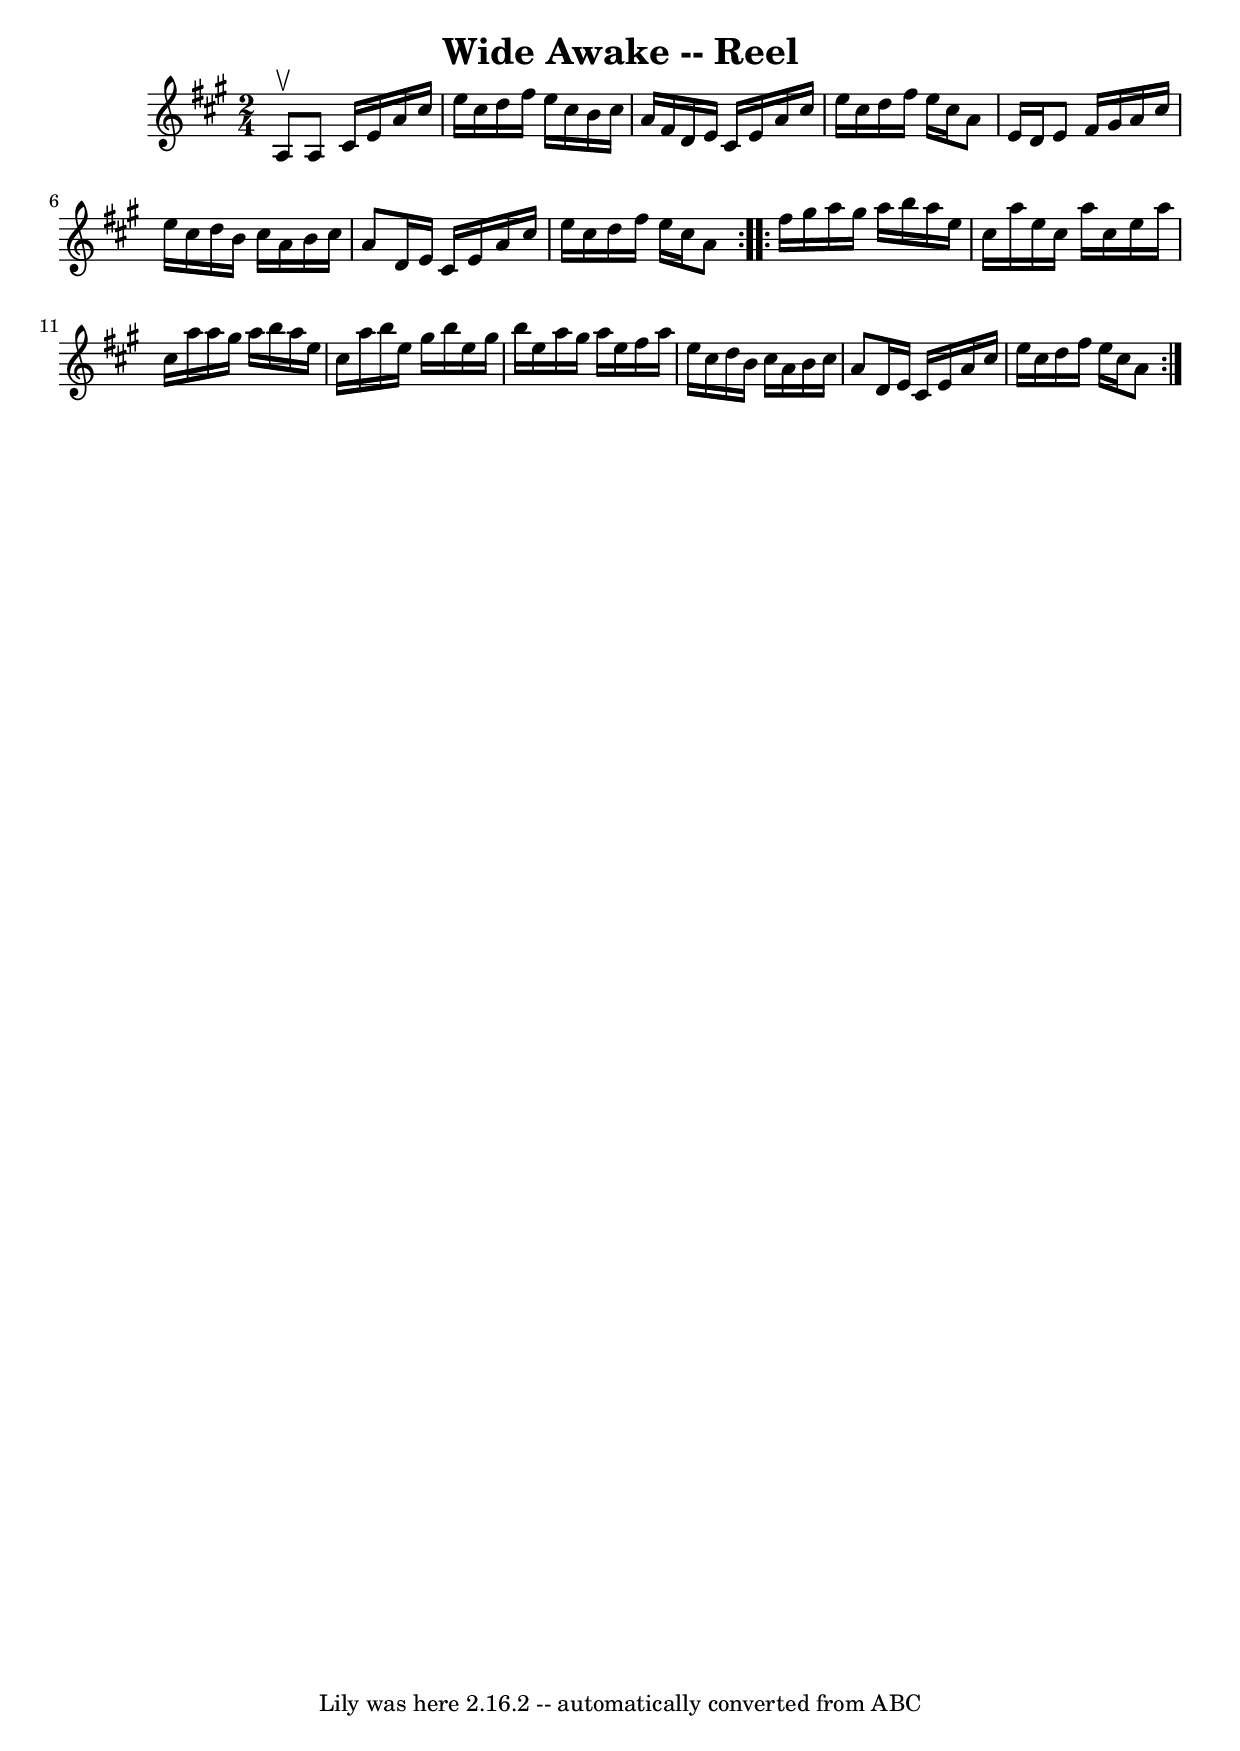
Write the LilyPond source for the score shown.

\version "2.16.2"
\include "Mammoth.ily"
\header {
  %% book = "Ryan's Mammoth Collection"
  crossRefNumber = "1"
  footnotes = ""
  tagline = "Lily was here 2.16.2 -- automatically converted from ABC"
  title = "Wide Awake -- Reel"

}
voicedefault =  {



  \repeat volta 2 {

    \time 2/4 
    \key a \major
 a8^\upbow |
    a8 cis'16 e'16 a'16    
    cis''16 e''16 cis''16  |
    d''16 fis''16 e''16 cis''16    
    b'16 cis''16 a'16 fis'16  |
    d'16 e'16 cis'16 e'16    
    a'16 cis''16 e''16 cis''16  |
    d''16 fis''16 e''16    
    cis''16 a'8 e'16 d'16  |
    e'8 fis'16 gis'16 a'16    
    cis''16 e''16 cis''16  |
    d''16 b'16 cis''16 a'16    
    b'16 cis''16 a'8  |
    d'16 e'16 cis'16 e'16 a'16    
    cis''16 e''16 cis''16  |
    d''16 fis''16 e''16 cis''16    
    a'8  
  } 
  \repeat volta 2 {
    fis''16 gis''16  |
    a''16 gis''16    
    a''16 b''16 a''16 e''16 cis''16 a''16  |
    e''16    
    cis''16 a''16 cis''16 e''16 a''16 cis''16 a''16  |
    
    a''16 gis''16 a''16 b''16 a''16 e''16 cis''16 a''16  
    |
    b''16 e''16 gis''16 b''16 e''16 gis''16 b''16    
    e''16  |
    a''16 gis''16 a''16 e''16 fis''16 a''16    
    e''16 cis''16  |
    d''16 b'16 cis''16 a'16 b'16    
    cis''16 a'8  |
    d'16 e'16 cis'16 e'16 a'16 cis''16    
    e''16 cis''16  |
    d''16 fis''16 e''16 cis''16 a'8  
  }   

}

\score{
  <<

    \context Staff="default"
    {
      \voicedefault 
      
    }

  >>
  \layout {
    
  }
  \midi {
  }

}
